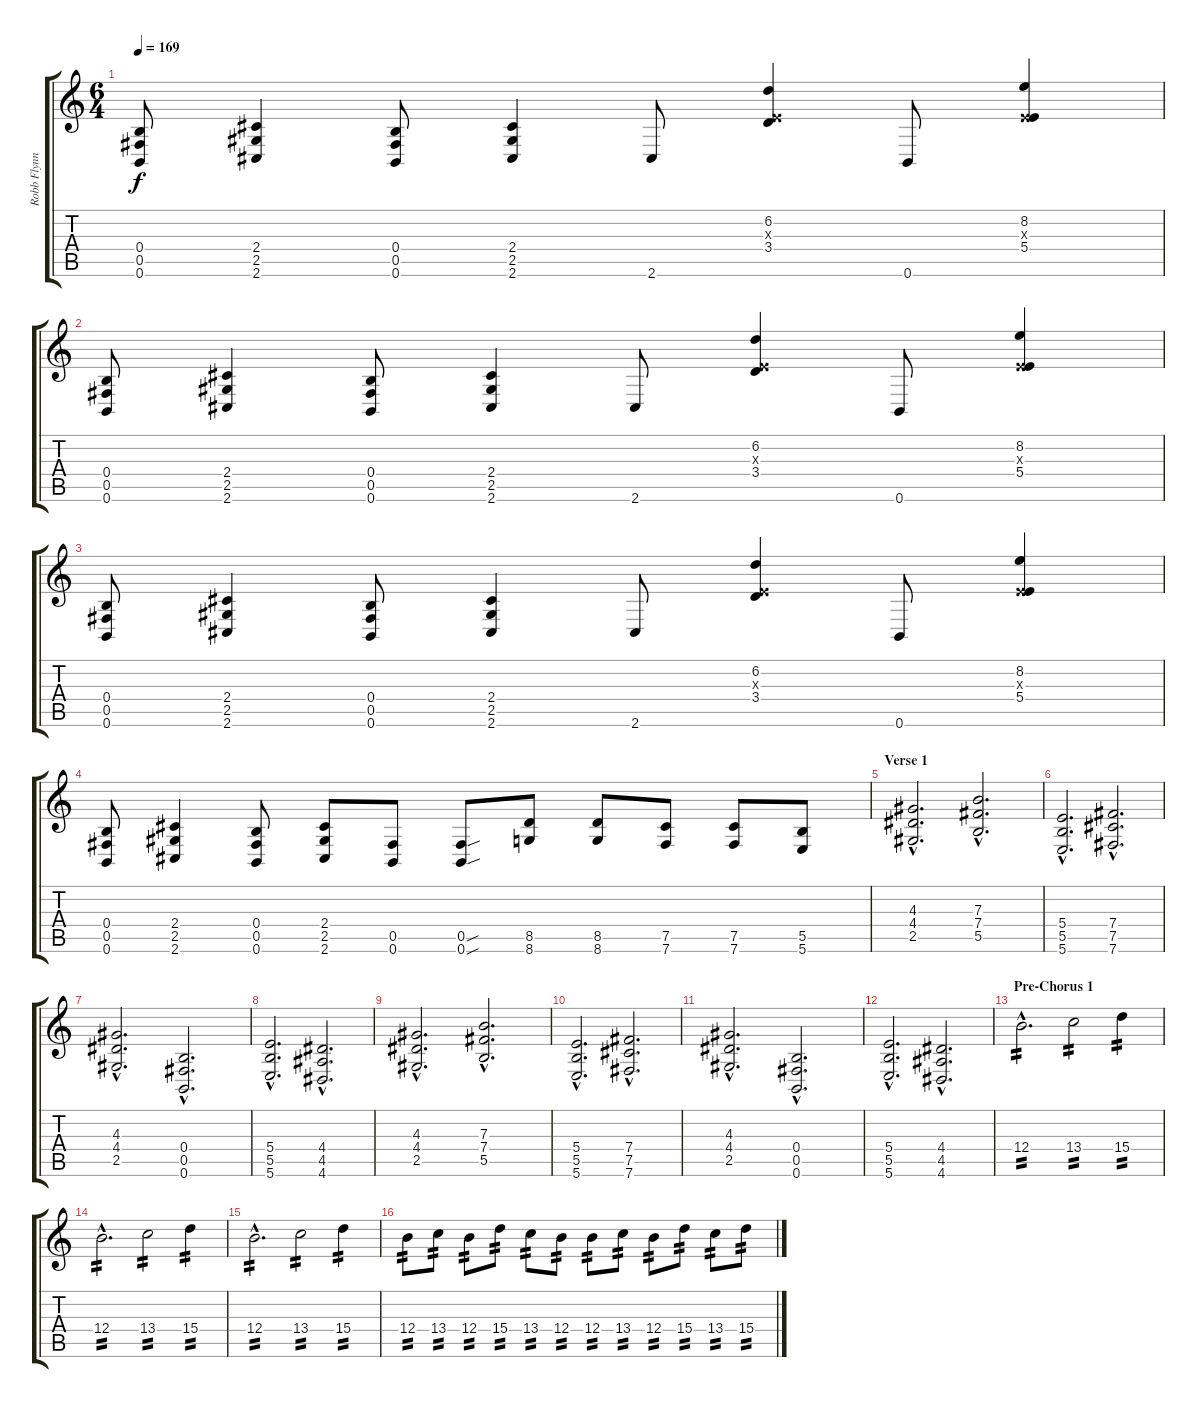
\track ("Robb Flynn" "Robb Flynn") {instrument distortionguitar}
\staff {score tabs}
\tuning (Db4 Ab3 E3 B2 Gb2 B1) {hide}
\ts (6 4)
\tempo 169
\clef g2
\ks c
(0.4 0.5 0.6).8{dy f} (2.4 2.5 2.6).4 (0.4 0.5 0.6).8 (2.4 2.5 2.6).4 2.6.8 (6.2 0.3{x} 3.4).4 0.6.8 (8.2 0.3{x} 5.4).4 |
(0.4 0.5 0.6).8 (2.4 2.5 2.6).4 (0.4 0.5 0.6).8 (2.4 2.5 2.6).4 2.6.8 (6.2 0.3{x} 3.4).4 0.6.8 (8.2 0.3{x} 5.4).4 |
(0.4 0.5 0.6).8 (2.4 2.5 2.6).4 (0.4 0.5 0.6).8 (2.4 2.5 2.6).4 2.6.8 (6.2 0.3{x} 3.4).4 0.6.8 (8.2 0.3{x} 5.4).4 |
(0.4 0.5 0.6).8 (2.4 2.5 2.6).4 (0.4 0.5 0.6).8 (2.4 2.5 2.6).8 (0.5 0.6).8 (0.5{sou} 0.6{sou}).8 (8.5 8.6).8 (8.5 8.6).8 (7.5 7.6).8 (7.5 7.6).8 (5.5 5.6).8 |
\section ("" "Verse 1")
(4.3{hac} 4.4{hac} 2.5{hac}).2{d} (7.3{hac} 7.4{hac} 5.5{hac}).2{d} |
(5.4{hac} 5.5{hac} 5.6{hac}).2{d} (7.4{hac} 7.5{hac} 7.6{hac}).2{d} |
(4.3{hac} 4.4{hac} 2.5{hac}).2{d} (0.4{hac} 0.5{hac} 0.6{hac}).2{d} |
(5.4{hac} 5.5{hac} 5.6{hac}).2{d} (4.4{hac} 4.5{hac} 4.6{hac}).2{d} |
(4.3{hac} 4.4{hac} 2.5{hac}).2{d} (7.3{hac} 7.4{hac} 5.5{hac}).2{d} |
(5.4{hac} 5.5{hac} 5.6{hac}).2{d} (7.4{hac} 7.5{hac} 7.6{hac}).2{d} |
(4.3{hac} 4.4{hac} 2.5{hac}).2{d} (0.4{hac} 0.5{hac} 0.6{hac}).2{d} |
(5.4{hac} 5.5{hac} 5.6{hac}).2{d} (4.4{hac} 4.5{hac} 4.6{hac}).2{d} |
\section ("" "Pre-Chorus 1")
12.4{hac}.2{d tp 2 balance 8} 13.4.2{tp 2} 15.4.4{tp 2} |
12.4{hac}.2{d tp 2} 13.4.2{tp 2} 15.4.4{tp 2} |
12.4{hac}.2{d tp 2} 13.4.2{tp 2} 15.4.4{tp 2} |
12.4.8{tp 2} 13.4.8{tp 2} 12.4.8{tp 2} 15.4.8{tp 2} 13.4.8{tp 2} 12.4.8{tp 2} 12.4.8{tp 2} 13.4.8{tp 2} 12.4.8{tp 2} 15.4.8{tp 2} 13.4.8{tp 2} 15.4.8{tp 2}
